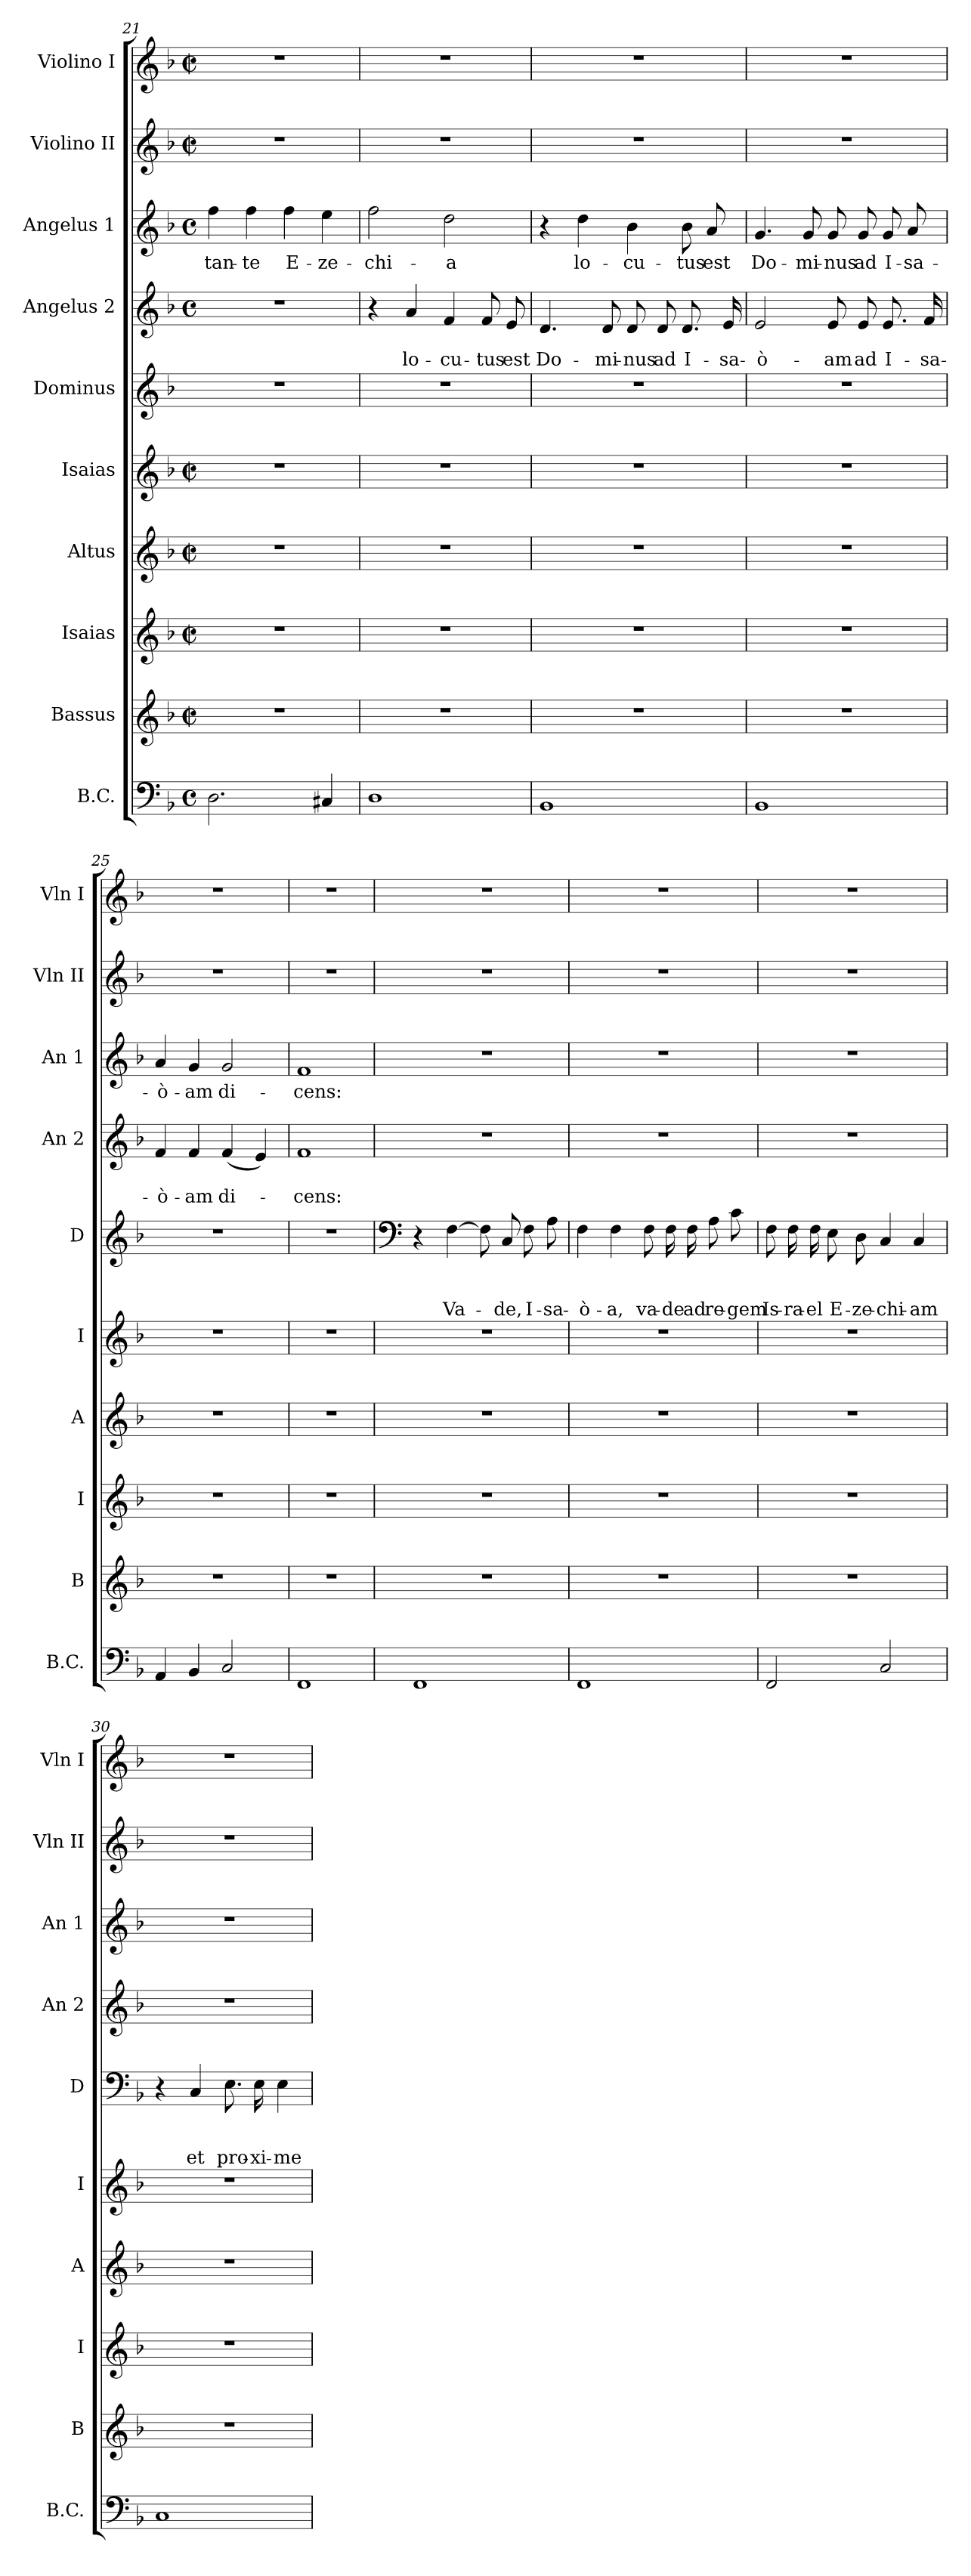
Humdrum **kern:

**kern	**kern	**kern	**kern	**kern	**kern	**text	**text	**text	**kern	**text	**text	**kern	**text	**kern	**kern
*part10	*part9	*part8	*part7	*part6	*part5	*part5	*part5	*part5	*part4	*part4	*part4	*part3	*part3	*part2	*part1
*staff10	*staff9	*staff8	*staff7	*staff6	*staff5	*staff5	*staff5	*staff5	*staff4	*staff4	*staff4	*staff3	*staff3	*staff2	*staff1
*I"B.C.	*I"Bassus	*I"Isaias	*I"Altus	*I"Isaias	*I"Dominus	*	*	*	*I"Angelus 2	*	*	*I"Angelus 1	*	*I"Violino II	*I"Violino I
*I'B.C.	*I'B	*I'I	*I'A	*I'I	*I'D	*	*	*	*I'An 2	*	*	*I'An 1	*	*I'Vln II	*I'Vln I
*clefF4	*clefG2	*clefG2	*clefG2	*clefG2	*clefG2	*	*	*	*clefG2	*	*	*clefG2	*	*clefG2	*clefG2
*k[b-]	*k[b-]	*k[b-]	*k[b-]	*k[b-]	*k[b-]	*	*	*	*k[b-]	*	*	*k[b-]	*	*k[b-]	*k[b-]
*F:	*F:	*F:	*F:	*F:	*F:	*	*	*	*F:	*	*	*F:	*	*F:	*F:
*M4/4	*M2/2	*M2/2	*M2/2	*M2/2	*	*	*	*	*M4/4	*	*	*M4/4	*	*M2/2	*M2/2
*met(c)	*met(c|)	*met(c|)	*met(c|)	*met(c|)	*	*	*	*	*met(c)	*	*	*met(c)	*	*met(c|)	*met(c|)
=21	=21	=21	=21	=21	=21	=21	=21	=21	=21	=21	=21	=21	=21	=21	=21
!	!	!	!	!	!	!	!	!	!	!	!	!	!LO:LY:b	!	!
2.D\	1r	1r	1r	1r	1r	.	.	.	1r	.	.	4ff\	-tan-	1r	1r
!	!	!	!	!	!	!	!	!	!	!	!	!	!LO:LY:b	!	!
.	.	.	.	.	.	.	.	.	.	.	.	4ff\	-te	.	.
!	!	!	!	!	!	!	!	!	!	!	!	!	!LO:LY:b	!	!
.	.	.	.	.	.	.	.	.	.	.	.	4ff\	E-	.	.
!	!	!	!	!	!	!	!	!	!	!	!	!	!LO:LY:b	!	!
4C#X/	.	.	.	.	.	.	.	.	.	.	.	4ee\	-ze-	.	.
=22	=22	=22	=22	=22	=22	=22	=22	=22	=22	=22	=22	=22	=22	=22	=22
!	!	!	!	!	!	!	!	!	!	!	!	!	!LO:LY:b	!	!
1D	1r	1r	1r	1r	1r	.	.	.	4r	.	.	2ff\	-chi-	1r	1r
!	!	!	!	!	!	!	!	!	!	!	!LO:LY:b	!	!	!	!
.	.	.	.	.	.	.	.	.	4a/	.	lo-	.	.	.	.
!	!	!	!	!	!	!	!	!	!	!	!LO:LY:b	!	!LO:LY:b	!	!
.	.	.	.	.	.	.	.	.	4f/	.	-cu-	2dd\	-a	.	.
!	!	!	!	!	!	!	!	!	!	!	!LO:LY:b	!	!	!	!
.	.	.	.	.	.	.	.	.	8f/	.	-tus	.	.	.	.
!	!	!	!	!	!	!	!	!	!	!	!LO:LY:b	!	!	!	!
.	.	.	.	.	.	.	.	.	8e/	.	est	.	.	.	.
!!LO:PB:g=z
=23	=23	=23	=23	=23	=23	=23	=23	=23	=23	=23	=23	=23	=23	=23	=23
!	!	!	!	!	!	!	!	!	!	!	!LO:LY:b	!	!	!	!
1BB-	1r	1r	1r	1r	1r	.	.	.	4.d/	.	Do-	4r	.	1r	1r
!	!	!	!	!	!	!	!	!	!	!	!	!	!LO:LY:b	!	!
.	.	.	.	.	.	.	.	.	.	.	.	4dd\	lo-	.	.
!	!	!	!	!	!	!	!	!	!	!	!LO:LY:b	!	!	!	!
.	.	.	.	.	.	.	.	.	8d/	.	-mi-	.	.	.	.
!	!	!	!	!	!	!	!	!	!	!	!LO:LY:b	!	!LO:LY:b	!	!
.	.	.	.	.	.	.	.	.	8d/	.	-nus	4b-\	-cu-	.	.
!	!	!	!	!	!	!	!	!	!	!	!LO:LY:b	!	!	!	!
.	.	.	.	.	.	.	.	.	8d/	.	ad	.	.	.	.
!	!	!	!	!	!	!	!	!	!	!	!LO:LY:b:rj	!	!LO:LY:b	!	!
.	.	.	.	.	.	.	.	.	8.d/	.	I-	8b-\	-tus	.	.
!	!	!	!	!	!	!	!	!	!	!	!	!	!LO:LY:b	!	!
.	.	.	.	.	.	.	.	.	.	.	.	8a/	est	.	.
!	!	!	!	!	!	!	!	!	!	!	!LO:LY:b	!	!	!	!
.	.	.	.	.	.	.	.	.	16e/	.	-sa-	.	.	.	.
=24	=24	=24	=24	=24	=24	=24	=24	=24	=24	=24	=24	=24	=24	=24	=24
!	!	!	!	!	!	!	!	!	!	!	!LO:LY:b	!	!LO:LY:b	!	!
1BB-	1r	1r	1r	1r	1r	.	.	.	2e/	.	-ò-	4.g/	Do-	1r	1r
!	!	!	!	!	!	!	!	!	!	!	!	!	!LO:LY:b	!	!
.	.	.	.	.	.	.	.	.	.	.	.	8g/	-mi-	.	.
!	!	!	!	!	!	!	!	!	!	!	!LO:LY:b	!	!LO:LY:b	!	!
.	.	.	.	.	.	.	.	.	8e/	.	-am	8g/	-nus	.	.
!	!	!	!	!	!	!	!	!	!	!	!LO:LY:b	!	!LO:LY:b	!	!
.	.	.	.	.	.	.	.	.	8e/	.	ad	8g/	ad	.	.
!	!	!	!	!	!	!	!	!	!	!	!LO:LY:b:rj	!	!LO:LY:b:rj	!	!
.	.	.	.	.	.	.	.	.	8.e/	.	I-	8g/	I-	.	.
!	!	!	!	!	!	!	!	!	!	!	!	!	!LO:LY:b	!	!
.	.	.	.	.	.	.	.	.	.	.	.	8a/	-sa-	.	.
!	!	!	!	!	!	!	!	!	!	!	!LO:LY:b	!	!	!	!
.	.	.	.	.	.	.	.	.	16f/	.	-sa-	.	.	.	.
=25	=25	=25	=25	=25	=25	=25	=25	=25	=25	=25	=25	=25	=25	=25	=25
!	!	!	!	!	!	!	!	!	!	!	!LO:LY:b	!	!LO:LY:b	!	!
4AA/	1r	1r	1r	1r	1r	.	.	.	4f/	.	-ò-	4a/	-ò-	1r	1r
!	!	!	!	!	!	!	!	!	!	!	!LO:LY:b	!	!LO:LY:b	!	!
4BB-/	.	.	.	.	.	.	.	.	4f/	.	-am	4g/	-am	.	.
!	!	!	!	!	!	!	!	!	!	!	!LO:LY:b	!	!LO:LY:b	!	!
2C/	.	.	.	.	.	.	.	.	(<4f/	.	di-	2g/	di-	.	.
.	.	.	.	.	.	.	.	.	4e/)	.	.	.	.	.	.
=26	=26	=26	=26	=26	=26	=26	=26	=26	=26	=26	=26	=26	=26	=26	=26
!	!	!	!	!	!	!	!	!	!	!	!LO:LY:b	!	!LO:LY:b	!	!
1FF	1r	1r	1r	1r	1r	.	.	.	1f	.	-cens:	1f	-cens:	1r	1r
!!LO:LB:g=z
=27	=27	=27	=27	=27	=27	=27	=27	=27	=27	=27	=27	=27	=27	=27	=27
*	*	*	*	*	*clefF4	*	*	*	*	*	*	*	*	*	*
1FF	1r	1r	1r	1r	4r	.	.	.	1r	.	.	1r	.	1r	1r
!	!	!	!	!	!	!	!	!LO:LY:b	!	!	!	!	!	!	!
.	.	.	.	.	[>4F\	.	.	Va-	.	.	.	.	.	.	.
.	.	.	.	.	8F\]	.	.	.	.	.	.	.	.	.	.
!	!	!	!	!	!	!	!	!LO:LY:b	!	!	!	!	!	!	!
.	.	.	.	.	8C/	.	.	-de,	.	.	.	.	.	.	.
!	!	!	!	!	!	!	!	!LO:LY:b:rj	!	!	!	!	!	!	!
.	.	.	.	.	8F\	.	.	I-	.	.	.	.	.	.	.
!	!	!	!	!	!	!	!	!LO:LY:b	!	!	!	!	!	!	!
.	.	.	.	.	8A\	.	.	-sa-	.	.	.	.	.	.	.
=28	=28	=28	=28	=28	=28	=28	=28	=28	=28	=28	=28	=28	=28	=28	=28
!	!	!	!	!	!	!	!	!LO:LY:b	!	!	!	!	!	!	!
1FF	1r	1r	1r	1r	4F\	.	.	-ò-	1r	.	.	1r	.	1r	1r
!	!	!	!	!	!	!	!	!LO:LY:b	!	!	!	!	!	!	!
.	.	.	.	.	4F\	.	.	-a,	.	.	.	.	.	.	.
!	!	!	!	!	!	!	!	!LO:LY:b	!	!	!	!	!	!	!
.	.	.	.	.	8F\	.	.	va-	.	.	.	.	.	.	.
!	!	!	!	!	!	!	!	!LO:LY:b	!	!	!	!	!	!	!
.	.	.	.	.	16F\	.	.	-de	.	.	.	.	.	.	.
!	!	!	!	!	!	!	!	!LO:LY:b	!	!	!	!	!	!	!
.	.	.	.	.	16F\	.	.	ad	.	.	.	.	.	.	.
!	!	!	!	!	!	!	!	!LO:LY:b	!	!	!	!	!	!	!
.	.	.	.	.	8A\	.	.	re-	.	.	.	.	.	.	.
!	!	!	!	!	!	!	!	!LO:LY:b	!	!	!	!	!	!	!
.	.	.	.	.	8c\	.	.	-gem	.	.	.	.	.	.	.
=29	=29	=29	=29	=29	=29	=29	=29	=29	=29	=29	=29	=29	=29	=29	=29
!	!	!	!	!	!	!	!	!LO:LY:b	!	!	!	!	!	!	!
2FF/	1r	1r	1r	1r	8F\	.	.	Is-	1r	.	.	1r	.	1r	1r
!	!	!	!	!	!	!	!	!LO:LY:b	!	!	!	!	!	!	!
.	.	.	.	.	16F\	.	.	-ra-	.	.	.	.	.	.	.
!	!	!	!	!	!	!	!	!LO:LY:b	!	!	!	!	!	!	!
.	.	.	.	.	16F\	.	.	-el	.	.	.	.	.	.	.
!	!	!	!	!	!	!	!	!LO:LY:b	!	!	!	!	!	!	!
.	.	.	.	.	8E\	.	.	E-	.	.	.	.	.	.	.
!	!	!	!	!	!	!	!	!LO:LY:b	!	!	!	!	!	!	!
.	.	.	.	.	8D\	.	.	-ze-	.	.	.	.	.	.	.
!	!	!	!	!	!	!	!	!LO:LY:b	!	!	!	!	!	!	!
2C/	.	.	.	.	4C/	.	.	-chi-	.	.	.	.	.	.	.
!	!	!	!	!	!	!	!	!LO:LY:b	!	!	!	!	!	!	!
.	.	.	.	.	4C/	.	.	-am	.	.	.	.	.	.	.
!!LO:LB:g=z
=30	=30	=30	=30	=30	=30	=30	=30	=30	=30	=30	=30	=30	=30	=30	=30
1C	1r	1r	1r	1r	4r	.	.	.	1r	.	.	1r	.	1r	1r
!	!	!	!	!	!	!	!	!LO:LY:b	!	!	!	!	!	!	!
.	.	.	.	.	4C/	.	.	et	.	.	.	.	.	.	.
!	!	!	!	!	!	!	!	!LO:LY:b	!	!	!	!	!	!	!
.	.	.	.	.	8.E\	.	.	pro-	.	.	.	.	.	.	.
!	!	!	!	!	!	!	!	!LO:LY:b	!	!	!	!	!	!	!
.	.	.	.	.	16E\	.	.	-xi-	.	.	.	.	.	.	.
!	!	!	!	!	!	!	!	!LO:LY:b:rj	!	!	!	!	!	!	!
.	.	.	.	.	4E\	.	.	-me	.	.	.	.	.	.	.
=	=	=	=	=	=	=	=	=	=	=	=	=	=	=	=
*-	*-	*-	*-	*-	*-	*-	*-	*-	*-	*-	*-	*-	*-	*-	*-
